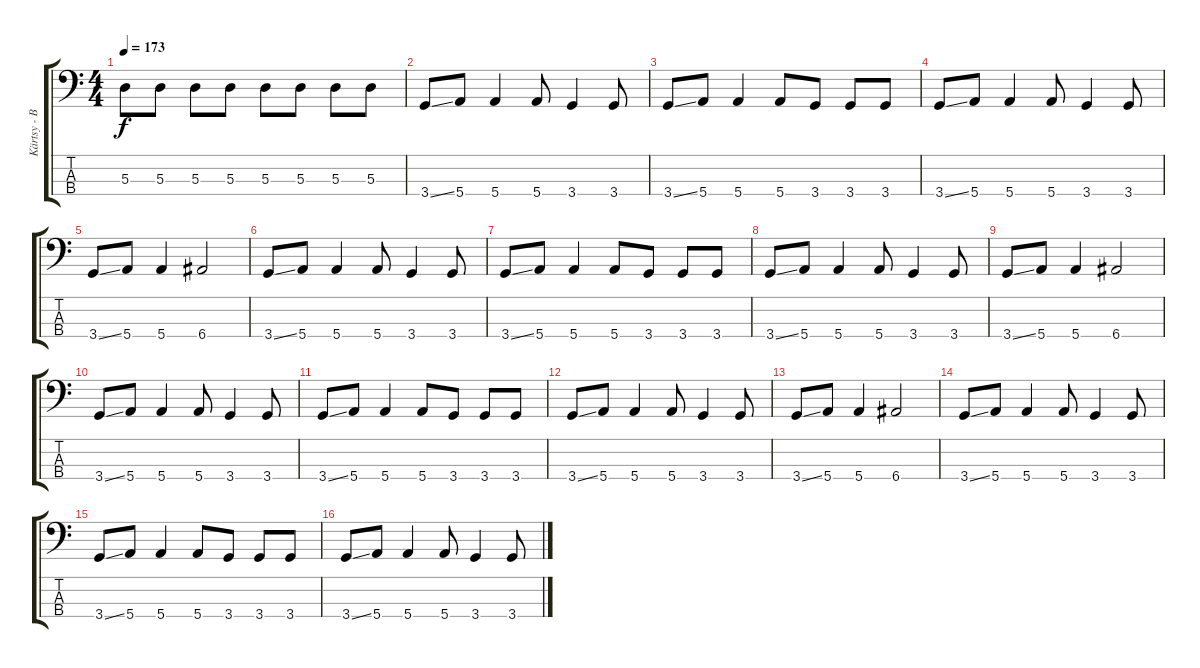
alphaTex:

\track ("Kärtsy - Bass" "Kärtsy - B") {instrument electricbasspick}
\staff {score tabs}
\tuning (G2 D2 A1 E1) {hide}
\ts (4 4)
\tempo 173
\clef f4
\ks c
5.3.8{dy f} 5.3.8 5.3.8 5.3.8 5.3.8 5.3.8 5.3.8 5.3.8 |
3.4{ss}.8 5.4.8 5.4.4 5.4.8 3.4.4 3.4.8 |
3.4{ss}.8 5.4.8 5.4.4 5.4.8 3.4.8 3.4.8 3.4.8 |
3.4{ss}.8 5.4.8 5.4.4 5.4.8 3.4.4 3.4.8 |
3.4{ss}.8 5.4.8 5.4.4 6.4.2 |
3.4{ss}.8 5.4.8 5.4.4 5.4.8 3.4.4 3.4.8 |
3.4{ss}.8 5.4.8 5.4.4 5.4.8 3.4.8 3.4.8 3.4.8 |
3.4{ss}.8 5.4.8 5.4.4 5.4.8 3.4.4 3.4.8 |
3.4{ss}.8 5.4.8 5.4.4 6.4.2 |
3.4{ss}.8 5.4.8 5.4.4 5.4.8 3.4.4 3.4.8 |
3.4{ss}.8 5.4.8 5.4.4 5.4.8 3.4.8 3.4.8 3.4.8 |
3.4{ss}.8 5.4.8 5.4.4 5.4.8 3.4.4 3.4.8 |
3.4{ss}.8 5.4.8 5.4.4 6.4.2 |
3.4{ss}.8 5.4.8 5.4.4 5.4.8 3.4.4 3.4.8 |
3.4{ss}.8 5.4.8 5.4.4 5.4.8 3.4.8 3.4.8 3.4.8 |
3.4{ss}.8 5.4.8 5.4.4 5.4.8 3.4.4 3.4.8
